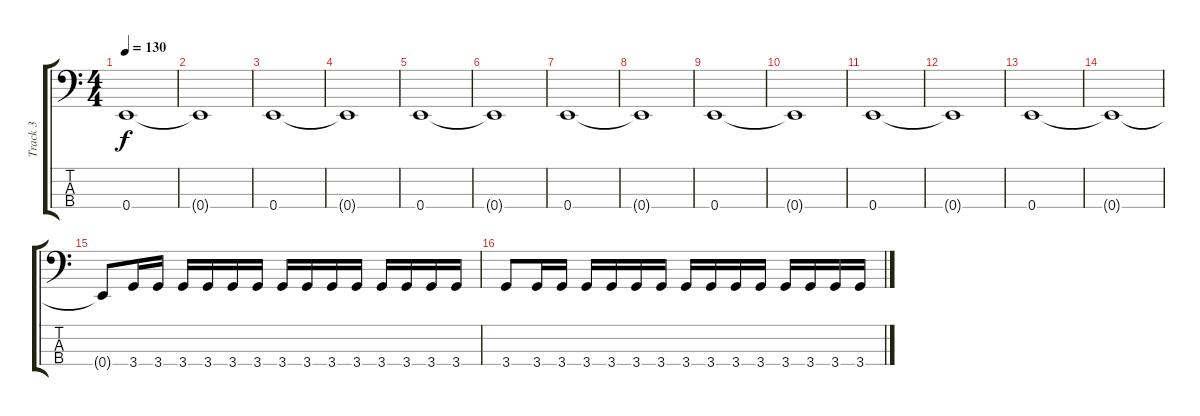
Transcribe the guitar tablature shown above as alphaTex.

\track ("Track 3" "Track 3") {instrument electricbassfinger}
\staff {score tabs}
\tuning (G2 D2 A1 E1) {hide}
\ts (4 4)
\tempo 130
\clef f4
\ks c
0.4.1{dy f} |
0.4{t}.1 |
0.4.1 |
0.4{t}.1 |
0.4.1 |
0.4{t}.1 |
0.4.1 |
0.4{t}.1 |
0.4.1 |
0.4{t}.1 |
0.4.1 |
0.4{t}.1 |
0.4.1 |
0.4{t}.1 |
0.4{t}.8 3.4.16 3.4.16 3.4.16 3.4.16 3.4.16 3.4.16 3.4.16 3.4.16 3.4.16 3.4.16 3.4.16 3.4.16 3.4.16 3.4.16 |
3.4.8 3.4.16 3.4.16 3.4.16 3.4.16 3.4.16 3.4.16 3.4.16 3.4.16 3.4.16 3.4.16 3.4.16 3.4.16 3.4.16 3.4.16
